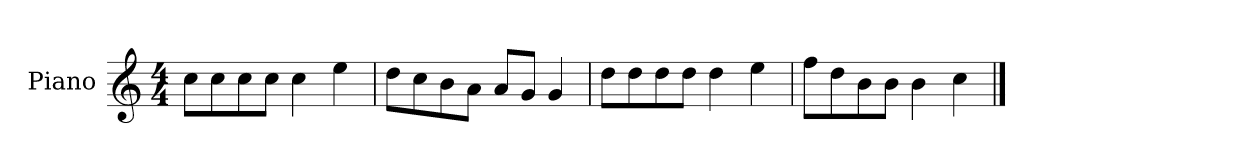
**kern
*part1
*staff1
*I"Piano
*I'P-no
*clefG2
*k[]
*M4/4
*MM90
=1
8cc\L
8cc\
8cc\
8cc\J
4cc\
4ee\
=2
8dd\L
8cc\
8b\
8a\J
8a/L
8g/J
4g/
=3
8dd\L
8dd\
8dd\
8dd\J
4dd\
4ee\
=4
8ff\L
8dd\
8b\
8b\J
4b\
4cc\
==
*-
